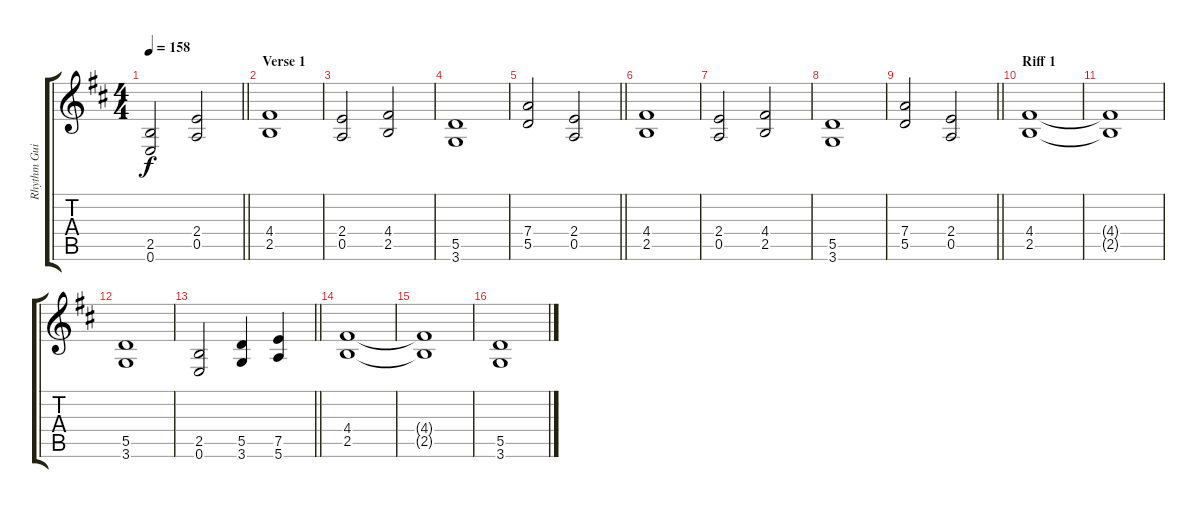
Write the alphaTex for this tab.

\track ("Rhythm Guitar 1: Thomas Eriksson" "Rhythm Gui") {instrument distortionguitar}
\staff {score tabs}
\tuning (E4 B3 G3 D3 A2 E2) {hide}
\ts (4 4)
\tempo 158
\clef g2
\barLineRight lightlight
\ks bminor
(2.5 0.6).2{dy f} (2.4 0.5).2 |
\section ("" "Verse 1")
(4.4 2.5).1 |
(2.4 0.5).2 (4.4 2.5).2 |
(5.5 3.6).1 |
\barLineRight lightlight
(7.4 5.5).2 (2.4 0.5).2 |
(4.4 2.5).1 |
(2.4 0.5).2 (4.4 2.5).2 |
(5.5 3.6).1 |
\barLineRight lightlight
(7.4 5.5).2 (2.4 0.5).2 |
\section ("" "Riff 1")
(4.4 2.5).1 |
(4.4{t} 2.5{t}).1 |
(5.5 3.6).1 |
\barLineRight lightlight
(2.5 0.6).2 (5.5 3.6).4 (7.5 5.6).4 |
(4.4 2.5).1 |
(4.4{t} 2.5{t}).1 |
(5.5 3.6).1
